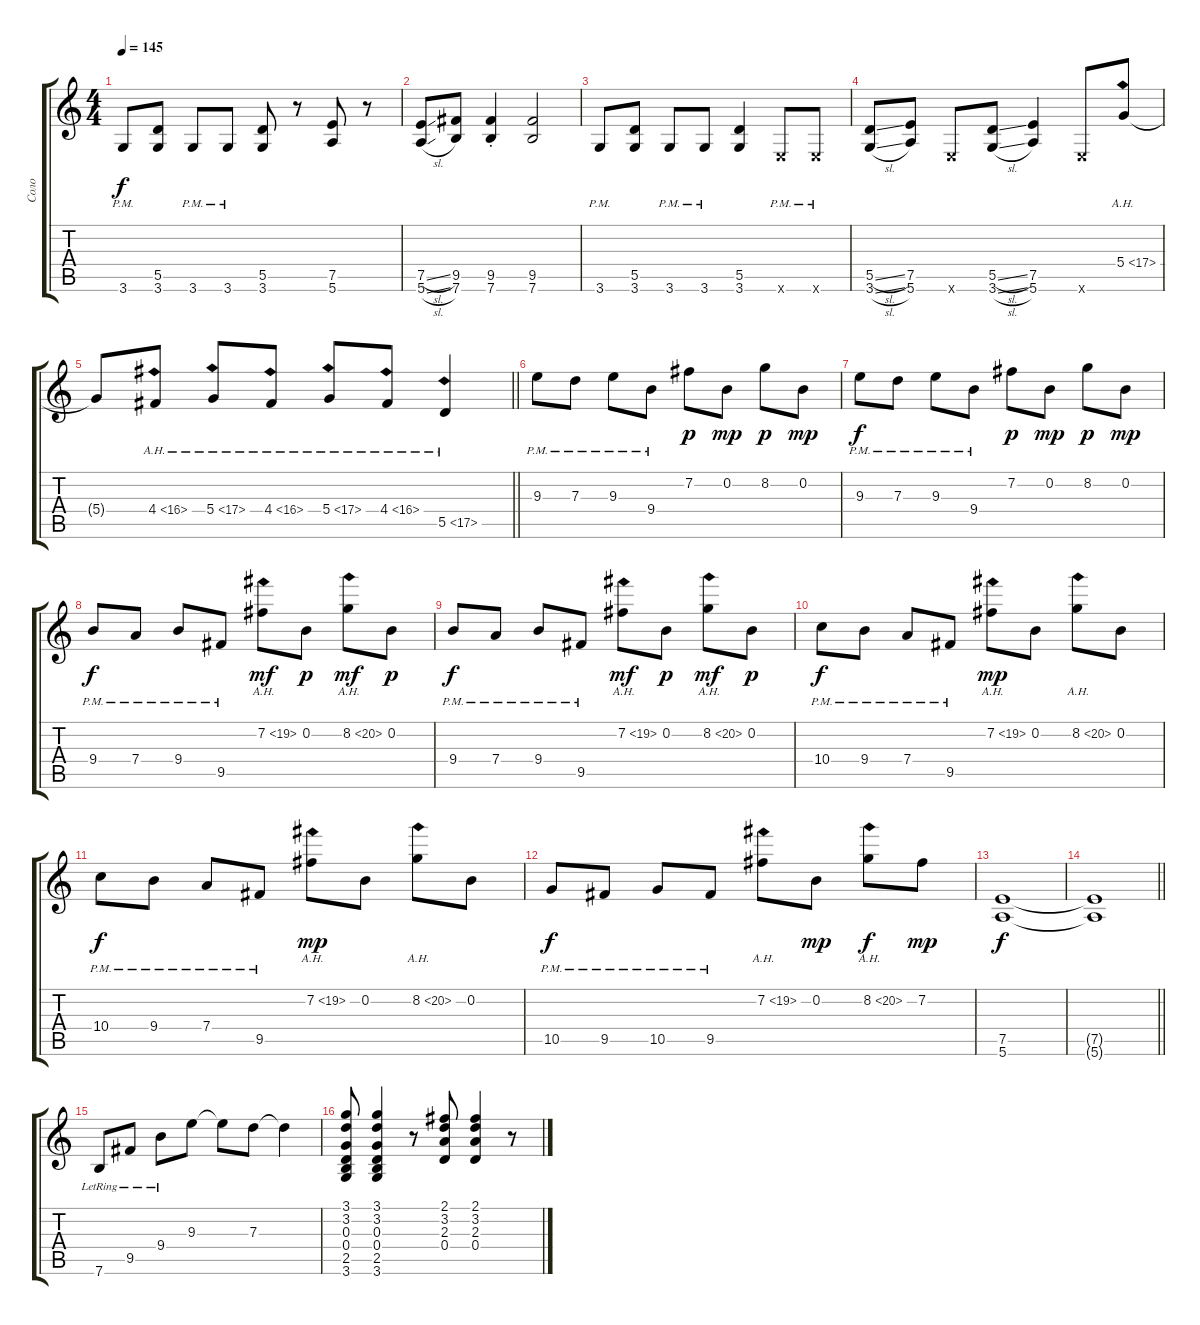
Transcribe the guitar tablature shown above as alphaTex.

\track ("Соло" "Соло") {instrument distortionguitar}
\staff {score tabs}
\tuning (E4 B3 G3 D3 A2 E2) {hide}
\ts (4 4)
\tempo 145
\clef g2
\ks c
3.6{pm}.8{dy f} (5.5 3.6).8 3.6{pm}.8 3.6{pm}.8 (5.5 3.6).8 r.8 (7.5 5.6).8 r.8 |
(7.5{sl} 5.6{sl}).8 (9.5 7.6).8 (9.5{st} 7.6{st}).4 (9.5 7.6).2 |
3.6{pm}.8 (5.5 3.6).8 3.6{pm}.8 3.6{pm}.8 (5.5 3.6).4 0.6{pm x}.8 0.6{pm x}.8 |
(5.5{sl} 3.6{sl}).8 (7.5 5.6).8 0.6{x}.8 (5.5{sl} 3.6{sl}).8 (7.5 5.6).4 0.6{x}.8 5.4{ah 12}.8 |
\barLineRight lightlight
5.4{t}.8 4.4{ah 12}.8 5.4{ah 12}.8 4.4{ah 12}.8 5.4{ah 12}.8 4.4{ah 12}.8 5.5{ah 12}.4 |
9.3{pm}.8 7.3{pm}.8 9.3{pm}.8 9.4{pm}.8 7.2.8{dy p} 0.2.8{dy mp} 8.2.8{dy p} 0.2.8{dy mp} |
9.3{pm}.8{dy f} 7.3{pm}.8 9.3{pm}.8 9.4{pm}.8 7.2.8{dy p} 0.2.8{dy mp} 8.2.8{dy p} 0.2.8{dy mp} |
9.4{pm}.8{dy f} 7.4{pm}.8 9.4{pm}.8 9.5{pm}.8 7.2{ah 12}.8{dy mf} 0.2.8{dy p} 8.2{ah 12}.8{dy mf} 0.2.8{dy p} |
9.4{pm}.8{dy f} 7.4{pm}.8 9.4{pm}.8 9.5{pm}.8 7.2{ah 12}.8{dy mf} 0.2.8{dy p} 8.2{ah 12}.8{dy mf} 0.2.8{dy p} |
10.4{pm}.8{dy f} 9.4{pm}.8 7.4{pm}.8 9.5{pm}.8 7.2{ah 12}.8{dy mp} 0.2.8 8.2{ah 12}.8 0.2.8 |
10.4{pm}.8{dy f} 9.4{pm}.8 7.4{pm}.8 9.5{pm}.8 7.2{ah 12}.8{dy mp} 0.2.8 8.2{ah 12}.8 0.2.8 |
10.5{pm}.8{dy f} 9.5{pm}.8 10.5{pm}.8 9.5{pm}.8 7.2{ah 12}.8 0.2.8{dy mp} 8.2{ah 12}.8{dy f} 7.2.8{dy mp} |
(7.5 5.6).1{dy f} |
\barLineRight lightlight
(7.5{t} 5.6{t}).1 |
7.6{lr}.8 9.5{lr}.8 9.4{lr}.8 9.3.8 9.3{t}.8 7.3.8 7.3{t}.4 |
(3.1 3.2 0.3 0.4 2.5 3.6).8 (3.1 3.2 0.3 0.4 2.5 3.6).4 r.8 (2.1 3.2 2.3 0.4).8 (2.1 3.2 2.3 0.4).4 r.8
